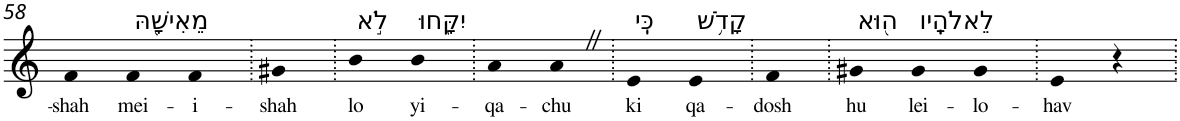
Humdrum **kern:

**kern	**text
*part1	*part1
*staff1	*staff1
*I"Piano	*
*I'Pno	*
!!LO:PB:g=z
*clefG2	*
*k[]	*
=58	=58
!	!LO:LY:b
4f	-shah
!LO:TX:a:t=מֵאִישָׁ֖הּ	!
!	!LO:LY:b
4f	mei-
!	!LO:LY:b
4f	-i-
=59.	=59.
!	!LO:LY:b
4g#X	-shah
=60.	=60.
!LO:TX:a:t=לֹ֣א	!
!	!LO:LY:b
4b	lo
!LO:TX:a:t=יִקָּ֑חוּ	!
!	!LO:LY:b
4b	yi-
=61.	=61.
!	!LO:LY:b
4a	-qa-
!	!LO:LY:b
4aZ	-chu
=62.	=62.
!LO:TX:a:t=כִּֽי	!
!	!LO:LY:b
4e	ki
!LO:TX:a:t=קָדֹ֥שׁ	!
!	!LO:LY:b
4e	qa-
=63.	=63.
!	!LO:LY:b
4f	-dosh
=64.	=64.
!LO:TX:a:t=ה֖וּא	!
!	!LO:LY:b
4g#X	hu
!LO:TX:a:t=לֵאלֹהָֽיו	!
!	!LO:LY:b
4g#	lei-
!	!LO:LY:b
4g#	-lo-
=65.	=65.
!	!LO:LY:b
4e	-hav
4r	.
=.	=.
*-	*-
